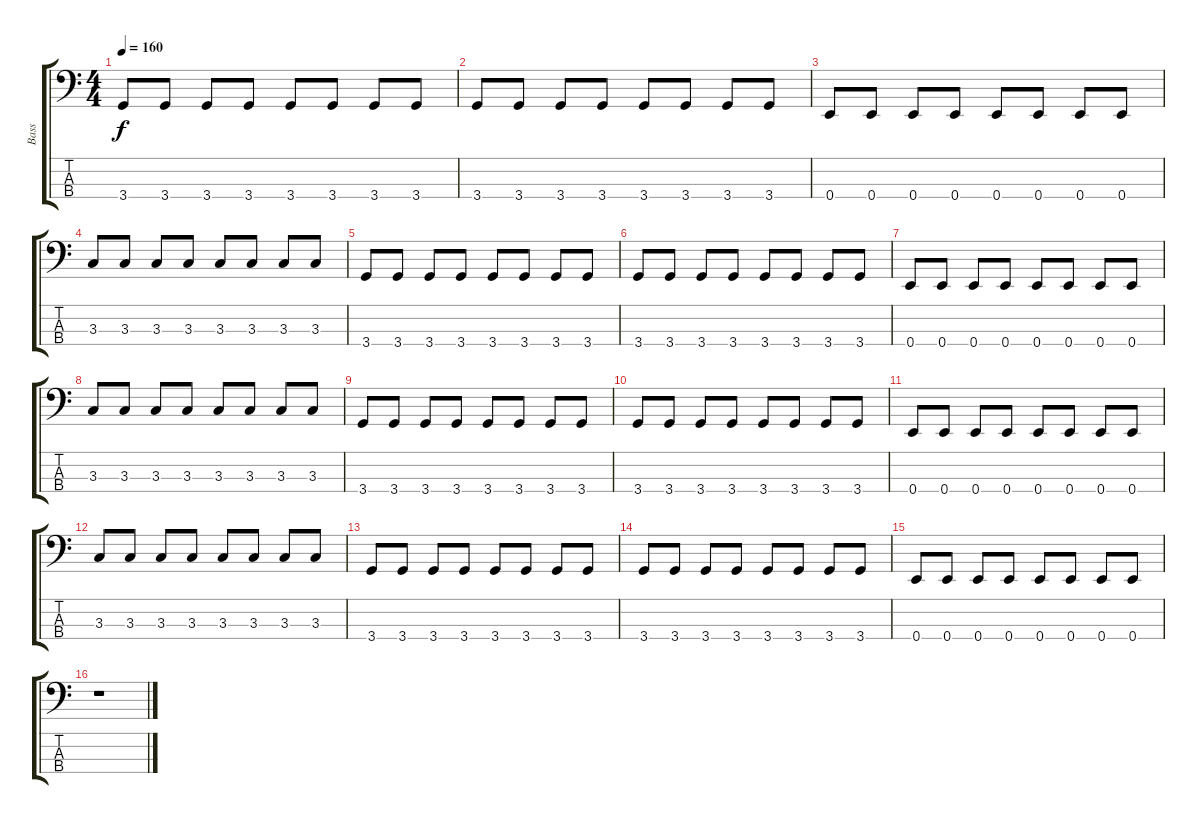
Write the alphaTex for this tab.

\track ("Bass" "Bass") {instrument electricbassfinger}
\staff {score tabs}
\tuning (G2 D2 A1 E1) {hide}
\ts (4 4)
\tempo 160
\clef f4
\ks c
3.4.8{dy f} 3.4.8 3.4.8 3.4.8 3.4.8 3.4.8 3.4.8 3.4.8 |
3.4.8 3.4.8 3.4.8 3.4.8 3.4.8 3.4.8 3.4.8 3.4.8 |
0.4.8 0.4.8 0.4.8 0.4.8 0.4.8 0.4.8 0.4.8 0.4.8 |
3.3.8 3.3.8 3.3.8 3.3.8 3.3.8 3.3.8 3.3.8 3.3.8 |
3.4.8 3.4.8 3.4.8 3.4.8 3.4.8 3.4.8 3.4.8 3.4.8 |
3.4.8 3.4.8 3.4.8 3.4.8 3.4.8 3.4.8 3.4.8 3.4.8 |
0.4.8 0.4.8 0.4.8 0.4.8 0.4.8 0.4.8 0.4.8 0.4.8 |
3.3.8 3.3.8 3.3.8 3.3.8 3.3.8 3.3.8 3.3.8 3.3.8 |
3.4.8 3.4.8 3.4.8 3.4.8 3.4.8 3.4.8 3.4.8 3.4.8 |
3.4.8 3.4.8 3.4.8 3.4.8 3.4.8 3.4.8 3.4.8 3.4.8 |
0.4.8 0.4.8 0.4.8 0.4.8 0.4.8 0.4.8 0.4.8 0.4.8 |
3.3.8 3.3.8 3.3.8 3.3.8 3.3.8 3.3.8 3.3.8 3.3.8 |
3.4.8 3.4.8 3.4.8 3.4.8 3.4.8 3.4.8 3.4.8 3.4.8 |
3.4.8 3.4.8 3.4.8 3.4.8 3.4.8 3.4.8 3.4.8 3.4.8 |
0.4.8 0.4.8 0.4.8 0.4.8 0.4.8 0.4.8 0.4.8 0.4.8 |
r.1
